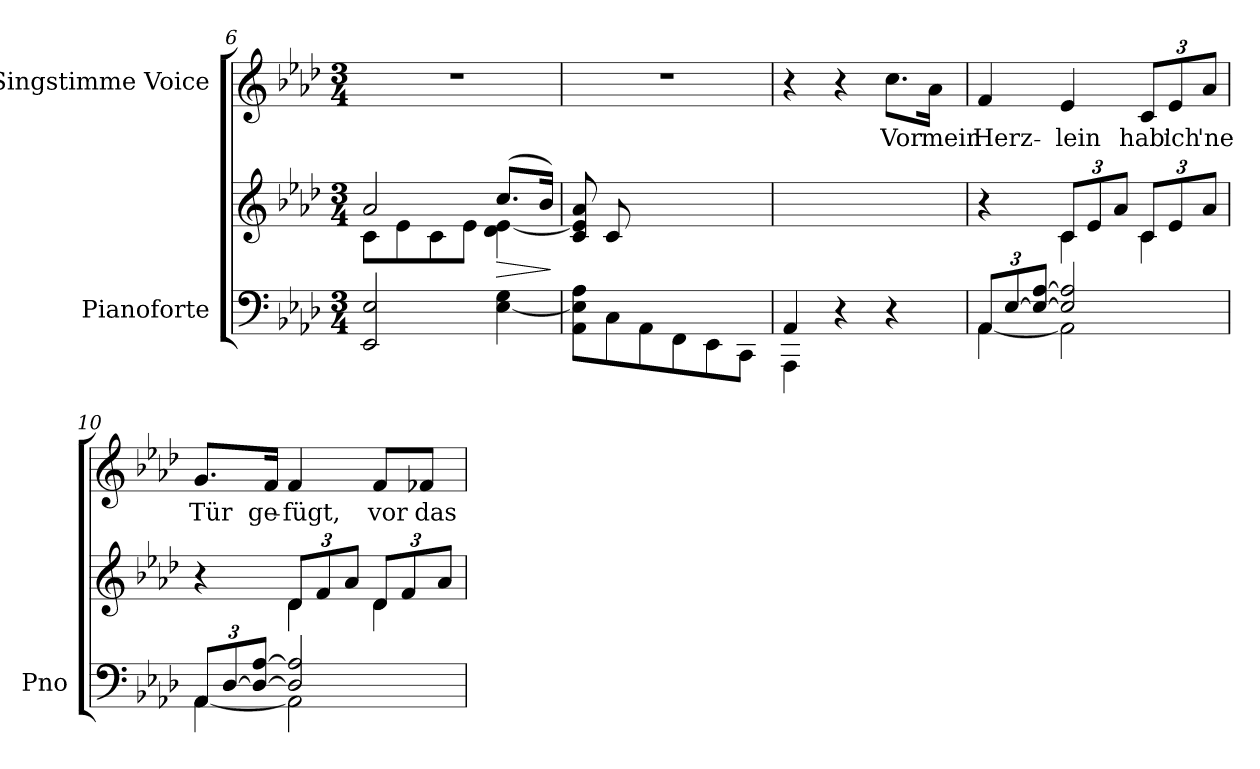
**kern	**kern	**dynam	**kern	**text
*part2	*part2	*part2	*part1	*part1
*staff3	*staff2	*staff2/3	*staff1	*staff1
*I"Pianoforte	*	*	*I"Singstimme Voice	*
*I'Pno	*	*	*	*
*clefF4	*clefG2	*	*clefG2	*
*k[b-e-a-d-]	*k[b-e-a-d-]	*	*k[b-e-a-d-]	*
*M3/4	*M3/4	*	*M3/4	*
=6	=6	=6	=6	=6
*	*^	*	*	*
2EE-/ 2E-/	2a-/	8c\L	.	2.r	.
.	.	8e-\	.	.	.
.	.	8c\	.	.	.
.	.	8e-\J	.	.	.
!	!	!	!LO:HP:b	!	!
[4E-\ 4G\	(8.cc/L	4d-\ [4e-\	>	.	.
.	16b-/Jk)	.	.	.	.
*	*v	*v	*	*	*
.	.	]	.	.
=7	=7	=7	=7	=7
*^	*	*	*	*
4ryy	8AA-\ 8E-\] 8A-\L	8c/ 8e-/] 8a-/L	.	2.r	.
.	8C\	8c/	.	.	.
8A-/	8AA-\	2ryy	.	.	.
8F/	8FF\	.	.	.	.
8E-/	8EE-\	.	.	.	.
8C/J	8CC\J	.	.	.	.
=8	=8	=8	=8	=8	=8
4AA-/	4AAA-\	4ryy	.	4r	.
2ryy	4r	4ryy	.	4r	.
.	4r	4ryy	.	8.cc\L	Vor
.	.	.	.	16a-\Jk	mein
=9	=9	=9	=9	=9	=9
*Xbrackettup	*	*	*	*	*
*	*	*^	*	*	*
12AA-/L	[4AA-\	4r	4ryy	.	4f/	Herz-
[<12E-/	.	.	.	.	.	.
12E-/_ [12A-/J	.	.	.	.	.	.
2E-/] 2A-/]	2AA-\]	12c/L	4c\	.	4e-/	-lein
.	.	12e-/	.	.	.	.
.	.	12a-/J	.	.	.	.
*	*	*Xbrackettup	*	*	*	*
.	.	12c/L	4c\	.	12c/L	hab'
.	.	12e-/	.	.	12e-/	ich
.	.	12a-/J	.	.	12a-/J	'ne
=10	=10	=10	=10	=10	=10	=10
12AA-/L	[4AA-\	4r	4ryy	.	8.g/L	Tür
[<12D-/	.	.	.	.	.	.
12D-/_ [12A-/J	.	.	.	.	.	.
.	.	.	.	.	16f/Jk	ge-
*	*	*brackettup	*	*	*	*
2D-/] 2A-/]	2AA-\]	12d-/L	4d-\	.	4f/	-fügt,
.	.	12f/	.	.	.	.
.	.	12a-/J	.	.	.	.
*	*	*Xbrackettup	*	*	*	*
.	.	12d-/L	4d-\	.	8f/L	vor
.	.	12f/	.	.	.	.
.	.	.	.	.	8f-X/J	das
.	.	12a-/J	.	.	.	.
*v	*v	*	*	*	*	*
*	*v	*v	*	*	*
=	=	=	=	=
*-	*-	*-	*-	*-
